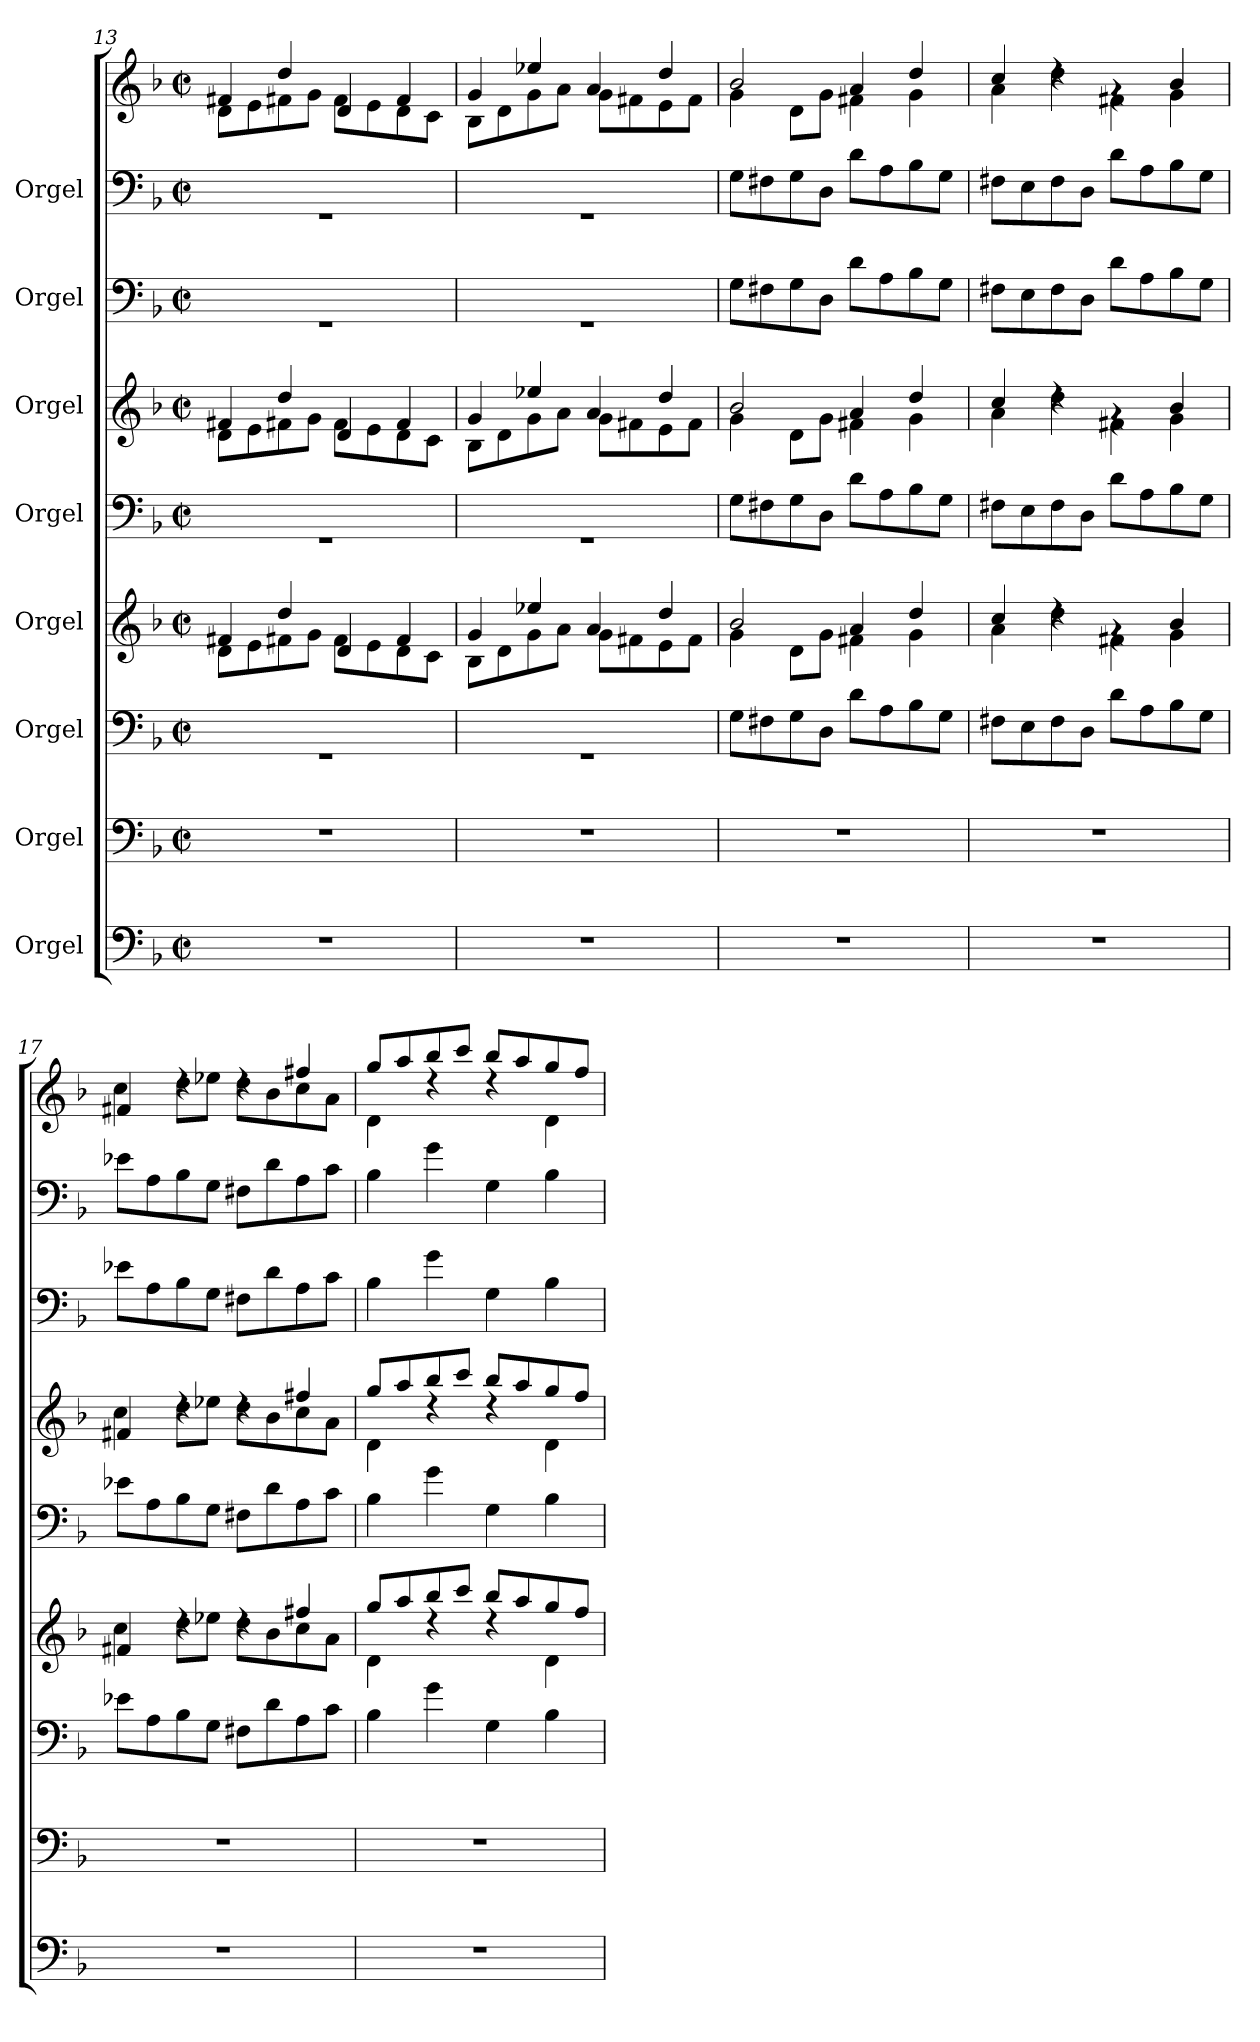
**kern	**kern	**kern	**kern	**kern	**kern	**kern	**kern	**kern
*part8	*part7	*part6	*part5	*part4	*part3	*part2	*part1	*part1
*staff9	*staff8	*staff7	*staff6	*staff5	*staff4	*staff3	*staff2	*staff1
*I"Orgel	*I"Orgel	*I"Orgel	*I"Orgel	*I"Orgel	*I"Orgel	*I"Orgel	*I"Orgel	*
!!LO:LB:g=z
*clefF4	*clefF4	*clefF4	*clefG2	*clefF4	*clefG2	*clefF4	*clefF4	*clefG2
*k[b-]	*k[b-]	*k[b-]	*k[b-]	*k[b-]	*k[b-]	*k[b-]	*k[b-]	*k[b-]
*M2/2	*M2/2	*M2/2	*M2/2	*M2/2	*M2/2	*M2/2	*M2/2	*M2/2
*met(c|)	*met(c|)	*met(c|)	*met(c|)	*met(c|)	*met(c|)	*met(c|)	*met(c|)	*met(c|)
=13	=13	=13	=13	=13	=13	=13	=13	=13
*	*	*	*^	*	*^	*	*	*^
1r	1r	1rGG	4f#X/	8d\L	1rGG	4f#X/	8d\L	1rGG	1rGG	4f#X/	8d\L
.	.	.	.	8e\	.	.	8e\	.	.	.	8e\
.	.	.	4dd/	8f#X\	.	4dd/	8f#X\	.	.	4dd/	8f#X\
.	.	.	.	8g\J	.	.	8g\J	.	.	.	8g\J
.	.	.	4d/	8f#\L	.	4d/	8f#\L	.	.	4d/	8f#\L
.	.	.	.	8e\	.	.	8e\	.	.	.	8e\
.	.	.	4f#/	8d\	.	4f#/	8d\	.	.	4f#/	8d\
.	.	.	.	8c\J	.	.	8c\J	.	.	.	8c\J
=14	=14	=14	=14	=14	=14	=14	=14	=14	=14	=14	=14
1r	1r	1rGG	4g/	8B-\L	1rGG	4g/	8B-\L	1rGG	1rGG	4g/	8B-\L
.	.	.	.	8d\	.	.	8d\	.	.	.	8d\
.	.	.	4ee-X/	8g\	.	4ee-X/	8g\	.	.	4ee-X/	8g\
.	.	.	.	8a\J	.	.	8a\J	.	.	.	8a\J
.	.	.	4a/	8g\L	.	4a/	8g\L	.	.	4a/	8g\L
.	.	.	.	8f#X\	.	.	8f#X\	.	.	.	8f#X\
.	.	.	4dd/	8e\	.	4dd/	8e\	.	.	4dd/	8e\
.	.	.	.	8f#\J	.	.	8f#\J	.	.	.	8f#\J
=15	=15	=15	=15	=15	=15	=15	=15	=15	=15	=15	=15
1r	1r	8G\L	2b-/	4g\	8G\L	2b-/	4g\	8G\L	8G\L	2b-/	4g\
.	.	8F#X\	.	.	8F#X\	.	.	8F#X\	8F#X\	.	.
.	.	8G\	.	8d\L	8G\	.	8d\L	8G\	8G\	.	8d\L
.	.	8D\J	.	8g\J	8D\J	.	8g\J	8D\J	8D\J	.	8g\J
.	.	8d\L	4a/	4f#X\	8d\L	4a/	4f#X\	8d\L	8d\L	4a/	4f#X\
.	.	8A\	.	.	8A\	.	.	8A\	8A\	.	.
.	.	8B-\	4dd/	4g\	8B-\	4dd/	4g\	8B-\	8B-\	4dd/	4g\
.	.	8G\J	.	.	8G\J	.	.	8G\J	8G\J	.	.
=16	=16	=16	=16	=16	=16	=16	=16	=16	=16	=16	=16
1r	1r	8F#X\L	4cc/	4a\	8F#X\L	4cc/	4a\	8F#X\L	8F#X\L	4cc/	4a\
.	.	8E\	.	.	8E\	.	.	8E\	8E\	.	.
.	.	8F#\	4rdd	4dd\	8F#\	4rdd	4dd\	8F#\	8F#\	4rdd	4dd\
.	.	8D\J	.	.	8D\J	.	.	8D\J	8D\J	.	.
.	.	8d\L	4rg	4f#X\	8d\L	4rg	4f#X\	8d\L	8d\L	4rg	4f#X\
.	.	8A\	.	.	8A\	.	.	8A\	8A\	.	.
.	.	8B-\	4b-/	4g\	8B-\	4b-/	4g\	8B-\	8B-\	4b-/	4g\
.	.	8G\J	.	.	8G\J	.	.	8G\J	8G\J	.	.
=17	=17	=17	=17	=17	=17	=17	=17	=17	=17	=17	=17
1r	1r	8e-X\L	4f#X/	4cc\	8e-X\L	4f#X/	4cc\	8e-X\L	8e-X\L	4f#X/	4cc\
.	.	8A\	.	.	8A\	.	.	8A\	8A\	.	.
.	.	8B-\	4rdd	8dd\L	8B-\	4rdd	8dd\L	8B-\	8B-\	4rdd	8dd\L
.	.	8G\J	.	8ee-X\J	8G\J	.	8ee-X\J	8G\J	8G\J	.	8ee-X\J
.	.	8F#X\L	4rdd	8dd\L	8F#X\L	4rdd	8dd\L	8F#X\L	8F#X\L	4rdd	8dd\L
.	.	8d\	.	8b-\	8d\	.	8b-\	8d\	8d\	.	8b-\
.	.	8A\	4ff#X/	8cc\	8A\	4ff#X/	8cc\	8A\	8A\	4ff#X/	8cc\
.	.	8c\J	.	8a\J	8c\J	.	8a\J	8c\J	8c\J	.	8a\J
=18	=18	=18	=18	=18	=18	=18	=18	=18	=18	=18	=18
1r	1r	4B-\	8gg/L	4d\	4B-\	8gg/L	4d\	4B-\	4B-\	8gg/L	4d\
.	.	.	8aa/	.	.	8aa/	.	.	.	8aa/	.
.	.	4g\	8bb-/	4rdd	4g\	8bb-/	4rdd	4g\	4g\	8bb-/	4rdd
.	.	.	8ccc/J	.	.	8ccc/J	.	.	.	8ccc/J	.
.	.	4G\	8bb-/L	4rdd	4G\	8bb-/L	4rdd	4G\	4G\	8bb-/L	4rdd
.	.	.	8aa/	.	.	8aa/	.	.	.	8aa/	.
.	.	4B-\	8gg/	4d\	4B-\	8gg/	4d\	4B-\	4B-\	8gg/	4d\
.	.	.	8ff/J	.	.	8ff/J	.	.	.	8ff/J	.
*	*	*	*v	*v	*	*v	*v	*	*	*v	*v
=	=	=	=	=	=	=	=	=
*-	*-	*-	*-	*-	*-	*-	*-	*-
